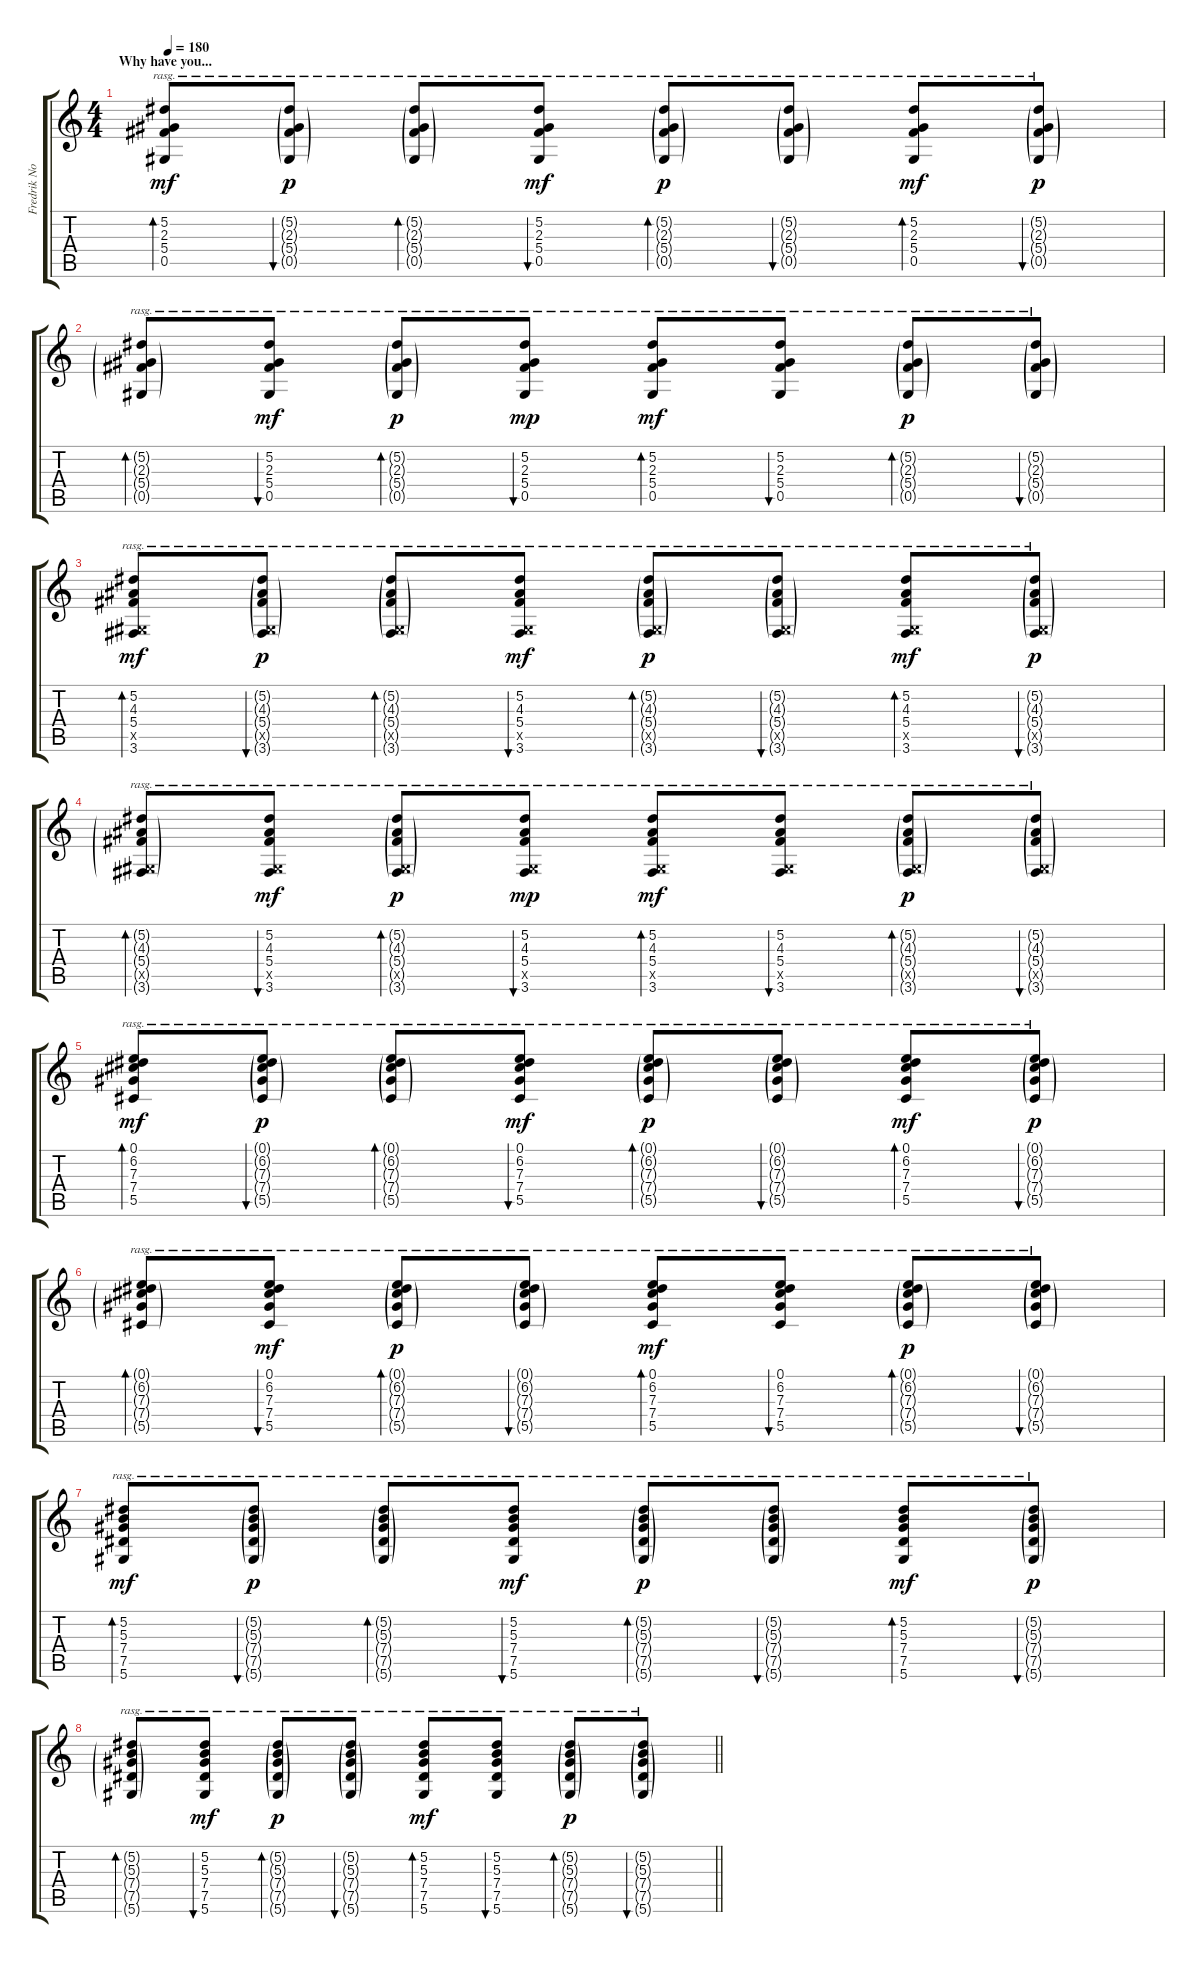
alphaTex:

\track ("Fredrik Norrman" "Fredrik No") {instrument electricguitarjazz}
\staff {score tabs}
\tuning (Eb4 Bb3 Gb3 Db3 Ab2 Eb2) {hide}
\ts (4 4)
\section ("" "Why have you...")
\tempo 180
\clef g2
\ks c
(5.2 2.3 5.4 0.5).8{bd 30 rasg ii dy mf} (5.2{g} 2.3{g} 5.4{g} 0.5{g}).8{bu 30 rasg ii dy p} (5.2{g} 2.3{g} 5.4{g} 0.5{g}).8{bd 30 rasg ii} (5.2 2.3 5.4 0.5).8{bu 30 rasg ii dy mf} (5.2{g} 2.3{g} 5.4{g} 0.5{g}).8{bd 30 rasg ii dy p} (5.2{g} 2.3{g} 5.4{g} 0.5{g}).8{bu 30 rasg ii} (5.2 2.3 5.4 0.5).8{bd 30 rasg ii dy mf} (5.2{g} 2.3{g} 5.4{g} 0.5{g}).8{bu 30 rasg ii dy p} |
(5.2{g} 2.3{g} 5.4{g} 0.5{g}).8{bd 30 rasg ii} (5.2 2.3 5.4 0.5).8{bu 30 rasg ii dy mf} (5.2{g} 2.3{g} 5.4{g} 0.5{g}).8{bd 30 rasg ii dy p} (5.2 2.3 5.4 0.5).8{bu 30 rasg ii dy mp} (5.2 2.3 5.4 0.5).8{bd 30 rasg ii dy mf} (5.2 2.3 5.4 0.5).8{bu 30 rasg ii} (5.2{g} 2.3{g} 5.4{g} 0.5{g}).8{bd 30 rasg ii dy p} (5.2{g} 2.3{g} 5.4{g} 0.5{g}).8{bu 30 rasg ii} |
(5.2 4.3 5.4 0.5{x} 3.6).8{bd 30 rasg ii dy mf} (5.2{g} 4.3{g} 5.4{g} 0.5{g x} 3.6{g}).8{bu 30 rasg ii dy p} (5.2{g} 4.3{g} 5.4{g} 0.5{g x} 3.6{g}).8{bd 30 rasg ii} (5.2 4.3 5.4 0.5{x} 3.6).8{bu 30 rasg ii dy mf} (5.2{g} 4.3{g} 5.4{g} 0.5{g x} 3.6{g}).8{bd 30 rasg ii dy p} (5.2{g} 4.3{g} 5.4{g} 0.5{g x} 3.6{g}).8{bu 30 rasg ii} (5.2 4.3 5.4 0.5{x} 3.6).8{bd 30 rasg ii dy mf} (5.2{g} 4.3{g} 5.4{g} 0.5{g x} 3.6{g}).8{bu 30 rasg ii dy p} |
(5.2{g} 4.3{g} 5.4{g} 0.5{g x} 3.6{g}).8{bd 30 rasg ii} (5.2 4.3 5.4 0.5{x} 3.6).8{bu 30 rasg ii dy mf} (5.2{g} 4.3{g} 5.4{g} 0.5{g x} 3.6{g}).8{bd 30 rasg ii dy p} (5.2 4.3 5.4 0.5{x} 3.6).8{bu 30 rasg ii dy mp} (5.2 4.3 5.4 0.5{x} 3.6).8{bd 30 rasg ii dy mf} (5.2 4.3 5.4 0.5{x} 3.6).8{bu 30 rasg ii} (5.2{g} 4.3{g} 5.4{g} 0.5{g x} 3.6{g}).8{bd 30 rasg ii dy p} (5.2{g} 4.3{g} 5.4{g} 0.5{g x} 3.6{g}).8{bu 30 rasg ii} |
(0.1 6.2 7.3 7.4 5.5).8{bd 30 rasg ii dy mf} (0.1{g} 6.2{g} 7.3{g} 7.4{g} 5.5{g}).8{bu 30 rasg ii dy p} (0.1{g} 6.2{g} 7.3{g} 7.4{g} 5.5{g}).8{bd 30 rasg ii} (0.1 6.2 7.3 7.4 5.5).8{bu 30 rasg ii dy mf} (0.1{g} 6.2{g} 7.3{g} 7.4{g} 5.5{g}).8{bd 30 rasg ii dy p} (0.1{g} 6.2{g} 7.3{g} 7.4{g} 5.5{g}).8{bu 30 rasg ii} (0.1 6.2 7.3 7.4 5.5).8{bd 30 rasg ii dy mf} (0.1{g} 6.2{g} 7.3{g} 7.4{g} 5.5{g}).8{bu 30 rasg ii dy p} |
(0.1{g} 6.2{g} 7.3{g} 7.4{g} 5.5{g}).8{bd 30 rasg ii} (0.1 6.2 7.3 7.4 5.5).8{bu 30 rasg ii dy mf} (0.1{g} 6.2{g} 7.3{g} 7.4{g} 5.5{g}).8{bd 30 rasg ii dy p} (0.1{g} 6.2{g} 7.3{g} 7.4{g} 5.5{g}).8{bu 30 rasg ii} (0.1 6.2 7.3 7.4 5.5).8{bd 30 rasg ii dy mf} (0.1 6.2 7.3 7.4 5.5).8{bu 30 rasg ii} (0.1{g} 6.2{g} 7.3{g} 7.4{g} 5.5{g}).8{bd 30 rasg ii dy p} (0.1{g} 6.2{g} 7.3{g} 7.4{g} 5.5{g}).8{bu 30 rasg ii} |
(5.2 5.3 7.4 7.5 5.6).8{bd 30 rasg ii dy mf} (5.2{g} 5.3{g} 7.4{g} 7.5{g} 5.6{g}).8{bu 30 rasg ii dy p} (5.2{g} 5.3{g} 7.4{g} 7.5{g} 5.6{g}).8{bd 30 rasg ii} (5.2 5.3 7.4 7.5 5.6).8{bu 30 rasg ii dy mf} (5.2{g} 5.3{g} 7.4{g} 7.5{g} 5.6{g}).8{bd 30 rasg ii dy p} (5.2{g} 5.3{g} 7.4{g} 7.5{g} 5.6{g}).8{bu 30 rasg ii} (5.2 5.3 7.4 7.5 5.6).8{bd 30 rasg ii dy mf} (5.2{g} 5.3{g} 7.4{g} 7.5{g} 5.6{g}).8{bu 30 rasg ii dy p} |
\barLineRight lightlight
(5.2{g} 5.3{g} 7.4{g} 7.5{g} 5.6{g}).8{bd 30 rasg ii} (5.2 5.3 7.4 7.5 5.6).8{bu 30 rasg ii dy mf} (5.2{g} 5.3{g} 7.4{g} 7.5{g} 5.6{g}).8{bd 30 rasg ii dy p} (5.2{g} 5.3{g} 7.4{g} 7.5{g} 5.6{g}).8{bu 30 rasg ii} (5.2 5.3 7.4 7.5 5.6).8{bd 30 rasg ii dy mf} (5.2 5.3 7.4 7.5 5.6).8{bu 30 rasg ii} (5.2{g} 5.3{g} 7.4{g} 7.5{g} 5.6{g}).8{bd 30 rasg ii dy p} (5.2{g} 5.3{g} 7.4{g} 7.5{g} 5.6{g}).8{bu 30 rasg ii}
